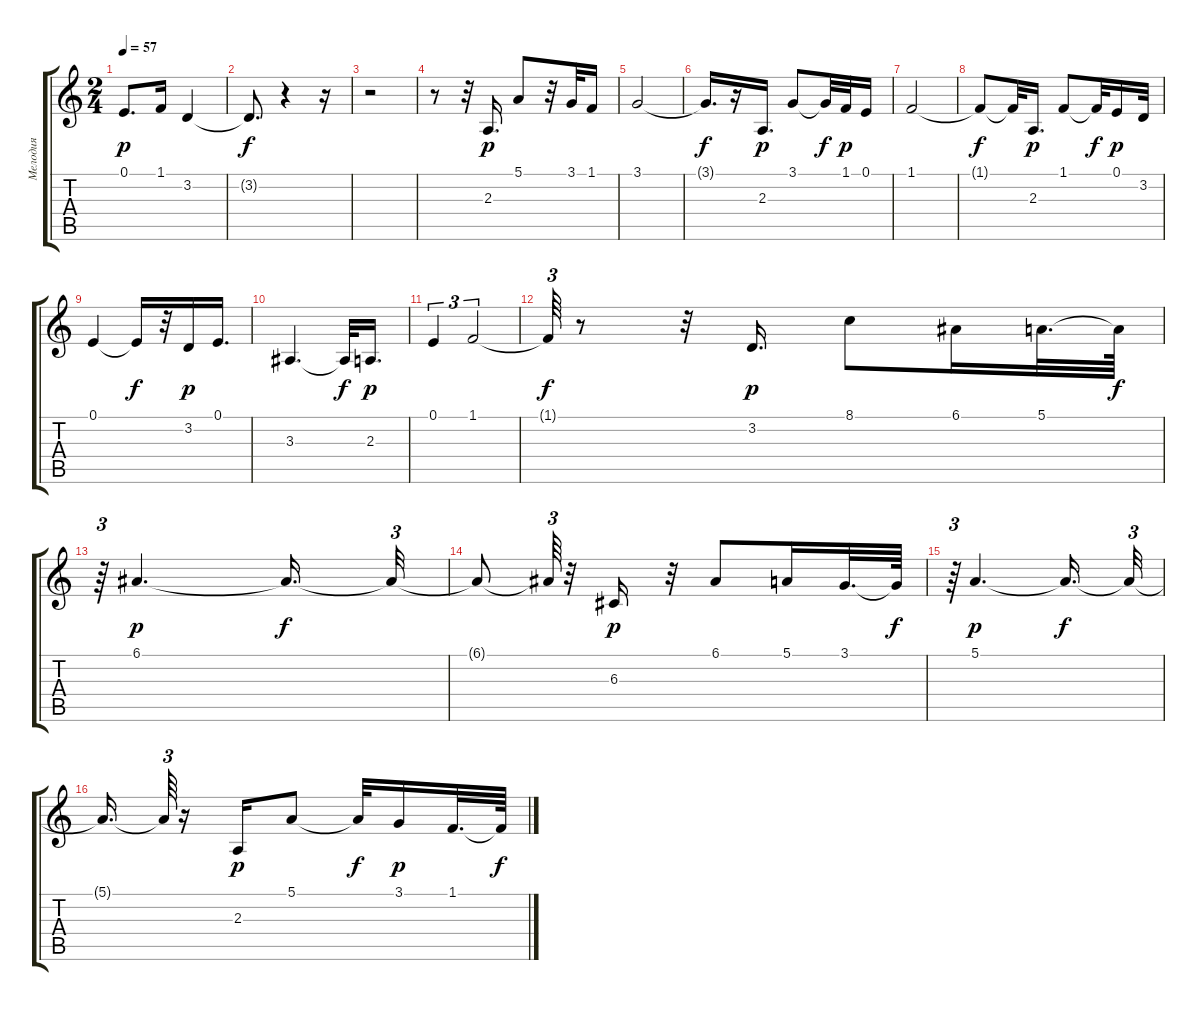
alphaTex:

\track ("Мелодия" "Мелодия") {instrument voiceoohs}
\staff {score tabs}
\tuning (E4 B3 G3 D3 A2 E2) {hide}
\ts (2 4)
\tempo 57
\clef g2
\ks c
0.1.8{d dy p} 1.1.16 3.2.4 |
3.2{t}.8{d dy f} r.4 r.16 |
r.2 |
r.8 r.32 2.3.16{d dy p} 5.1.8 r.32 3.1.32 1.1.16 |
3.1.2 |
3.1{t}.16{d dy f} r.16 2.3.16{d dy p} 3.1.8 3.1{t}.32{dy f} 1.1.32{dy p} 0.1.16 |
1.1.2 |
1.1{t}.8{dy f} 1.1{t}.32 2.3.16{d dy p} 1.1.8 1.1{t}.32{dy f} 0.1.16{dy p} 3.2.32 |
0.1.4 0.1{t}.16{dy f} r.32 3.2.16{dy p} 0.1.16{d} |
3.3.4{d} 3.3{t}.32{dy f} 2.3.16{d dy p} |
0.1.4{tu (3 2)} 1.1.2{tu (3 2)} |
1.1{t}.64{tu (3 2) dy f} r.8 r.32 3.2.16{d dy p} 8.1.8 6.1.16 5.1.32{d} 5.1{t}.64{dy f} |
r.64{tu (3 2)} 6.1.4{d dy p} 6.1{t}.16{d dy f} 6.1{t}.32{tu (3 2)} |
6.1{t}.8 6.1{t}.64{tu (3 2)} r.32 6.3.16{dy p} r.32 6.1.8 5.1.16 3.1.32{d} 3.1{t}.64{dy f} |
r.64{tu (3 2)} 5.1.4{d dy p} 5.1{t}.16{d dy f} 5.1{t}.32{tu (3 2)} |
5.1{t}.16{d} 5.1{t}.64{tu (3 2)} r.16 2.3.16{dy p} 5.1.8 5.1{t}.32{dy f} 3.1.16{dy p} 1.1.32{d} 1.1{t}.64{dy f}
